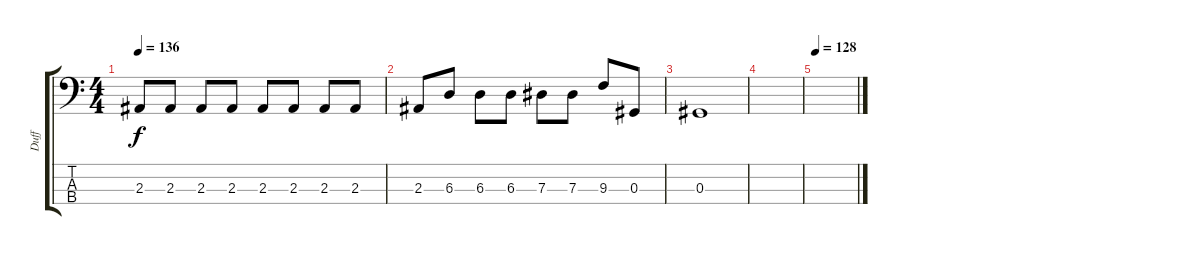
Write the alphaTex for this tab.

\track ("Duff" "Duff") {instrument electricbassfinger}
\staff {score tabs}
\tuning (Gb2 Db2 Ab1 Eb1) {hide}
\ts (4 4)
\tempo 136
\clef f4
\ks c
2.3.8{dy f} 2.3.8 2.3.8 2.3.8 2.3.8 2.3.8 2.3.8 2.3.8 |
2.3.8 6.3.8 6.3.8 6.3.8 7.3.8 7.3.8 9.3.8 0.3.8 |
0.3.1 |
|
\tempo 128
